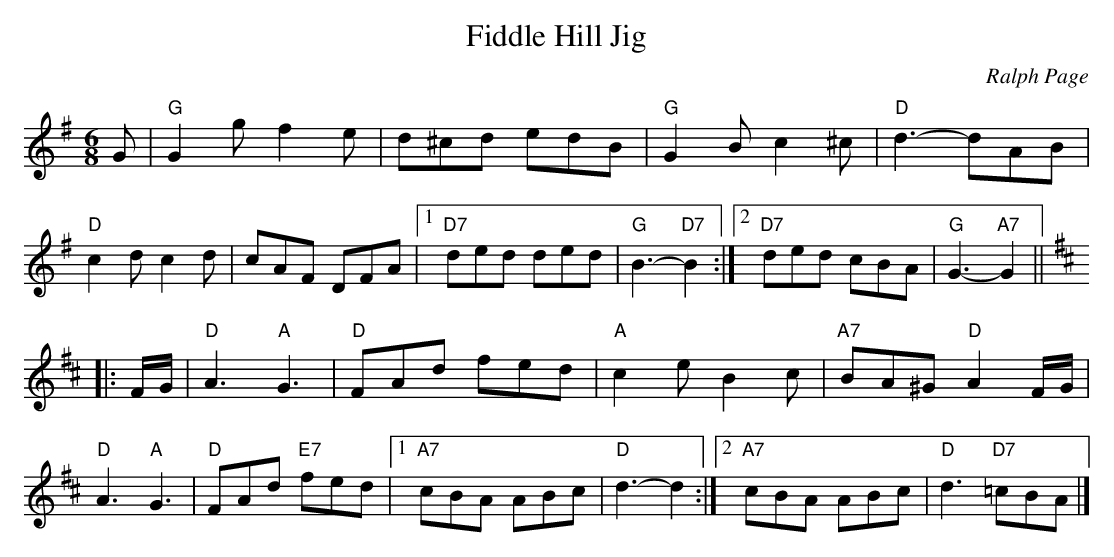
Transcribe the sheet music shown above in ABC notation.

X:1
T:Fiddle Hill Jig
C:Ralph Page
M:6/8
K:G
G|"G"G2g f2e|d^cd edB|"G"G2B c2^c|"D"d3 -dAB|
"D"c2d c2d|cAF DFA| [1"D7"ded ded|"G"B3-"D7"B2:|[2"D7"ded cBA|"G"G3-"A7"G2||
K:D
|:F/2G/2|"D"A3"A"G3|"D"FAd fed|"A"c2e B2c| "A7"BA^G "D"A2F/2G/2|
"D"A3"A"G3|"D"FAd "E7"fed|1"A7"cBA ABc| "D"d3 -d2:|2"A7"cBA ABc|"D"d3 "D7"=cBA|]
